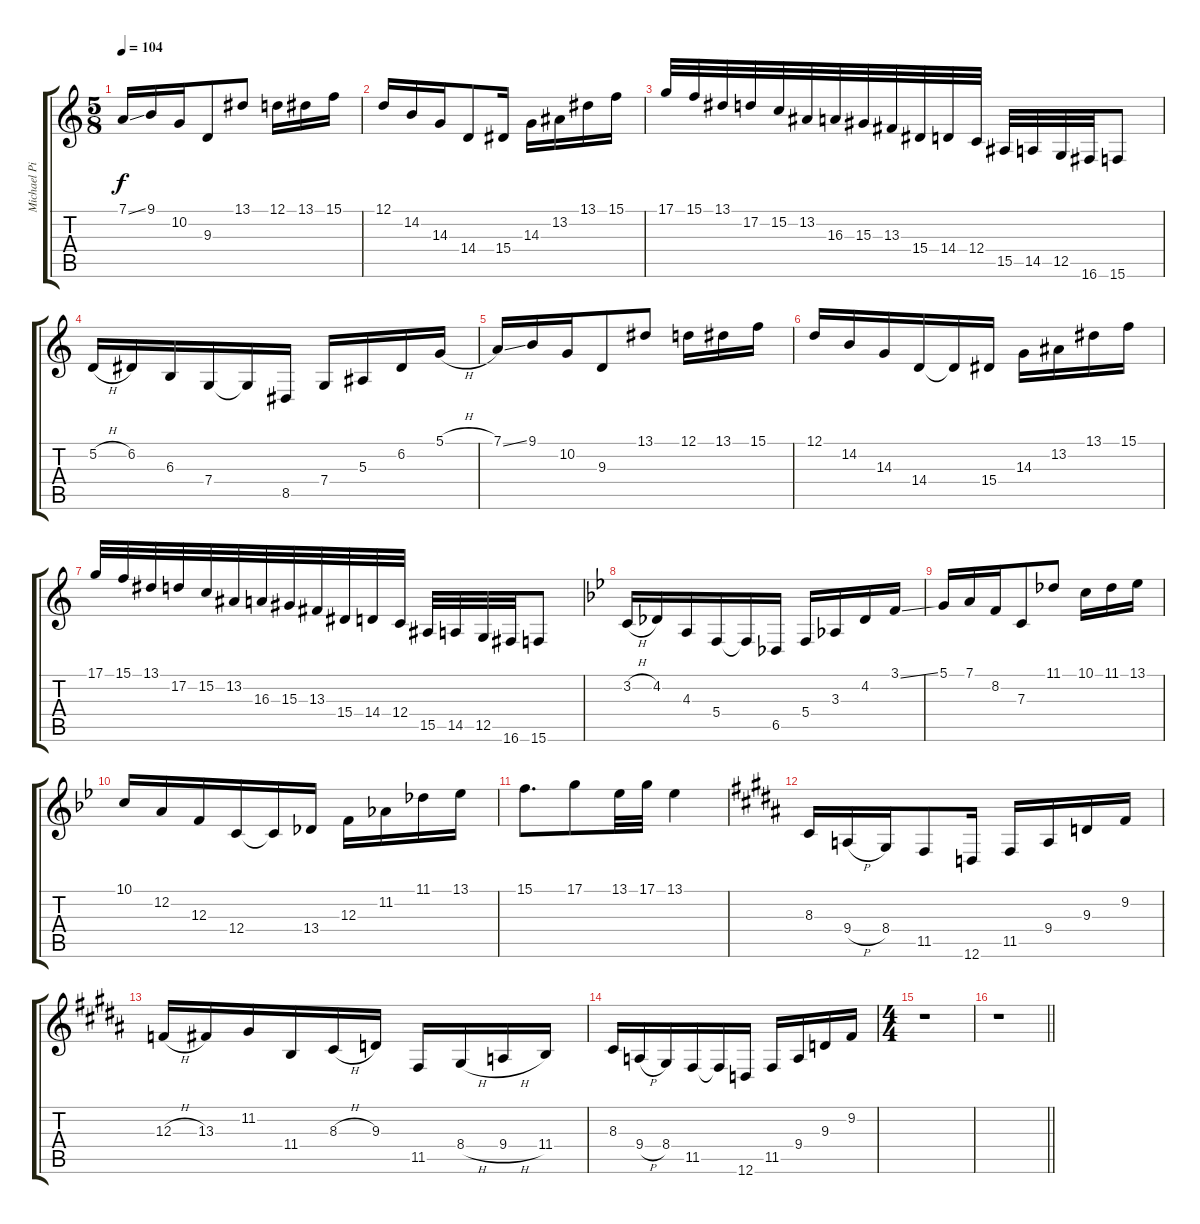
\track ("Michael Pinnella (keyboard)" "Michael Pi") {instrument stringensemble1}
\staff {score tabs}
\tuning (D4 A3 F3 C3 G2 D2) {hide}
\ts (5 8)
\tempo 104
\clef g2
\ks aminor
7.1{ss}.16{dy f} 9.1.16 10.2.16 9.3.8 13.1.8 12.1.16 13.1.16 15.1.16 |
12.1.16 14.2.16 14.3.16 14.4.8 15.4.16 14.3.16 13.2.16 13.1.16 15.1.16 |
17.1.32 15.1.32 13.1.32 17.2.32 15.2.32 13.2.32 16.3.32 15.3.32 13.3.32 15.4.32 14.4.32 12.4.32 15.5.32 14.5.32 12.5.32 16.6.32 15.6.8 |
5.2{h}.16 6.2.16 6.3.16 7.4.16 7.4{t}.16 8.5.16 7.4.16 5.3.16 6.2.16 5.1{h}.16 |
7.1{ss}.16 9.1.16 10.2.16 9.3.8 13.1.8 12.1.16 13.1.16 15.1.16 |
12.1.16 14.2.16 14.3.16 14.4.16 14.4{t}.16 15.4.16 14.3.16 13.2.16 13.1.16 15.1.16 |
17.1.32 15.1.32 13.1.32 17.2.32 15.2.32 13.2.32 16.3.32 15.3.32 13.3.32 15.4.32 14.4.32 12.4.32 15.5.32 14.5.32 12.5.32 16.6.32 15.6.8 |
\ks gminor
3.2{h}.16 4.2.16 4.3.16 5.4.16 5.4{t}.16 6.5.16 5.4.16 3.3.16 4.2.16 3.1{ss}.16 |
5.1.16 7.1.16 8.2.16 7.3.8 11.1.8 10.1.16 11.1.16 13.1.16 |
10.1.16 12.2.16 12.3.16 12.4.16 12.4{t}.16 13.4.16 12.3.16 11.2.16 11.1.16 13.1.16 |
15.1.8{d} 17.1.8 13.1.32 17.1.32 13.1.4 |
\ks g#minor
8.3.16 9.4{h}.16 8.4.16 11.5.8 12.6.16 11.5.16 9.4.16 9.3.16 9.2.16 |
12.3{h}.16 13.3.16 11.2.16 11.4.16 8.3{h}.16 9.3.16 11.5.16 8.4{h}.16 9.4{h}.16 11.4.16 |
8.3.16 9.4{h}.16 8.4.16 11.5.16 11.5{t}.16 12.6.16 11.5.16 9.4.16 9.3.16 9.2.16 |
\ts (4 4)
\ks b
r.1 |
\barLineRight lightlight
r.1
